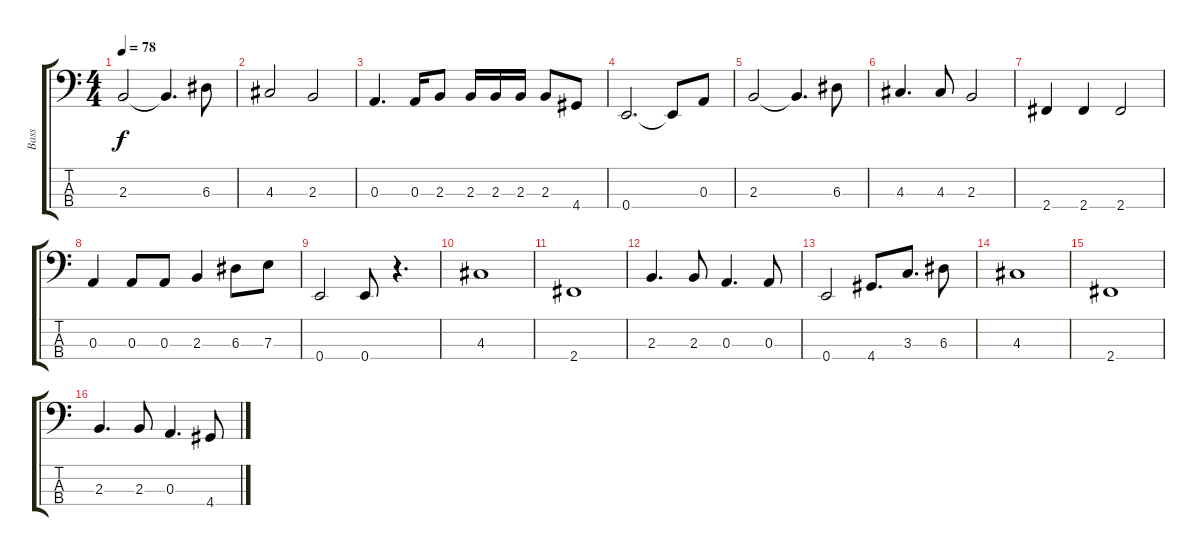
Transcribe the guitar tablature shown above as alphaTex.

\track ("Bass" "Bass") {instrument electricbassfinger}
\staff {score tabs}
\tuning (G2 D2 A1 E1) {hide}
\ts (4 4)
\tempo 78
\clef f4
\ks c
2.3.2{dy f} 2.3{t}.4{d} 6.3.8 |
4.3.2 2.3.2 |
0.3.4{d} 0.3.16 2.3.8 2.3.16 2.3.16 2.3.16 2.3.8 4.4.8 |
0.4.2{d} 0.4{t}.8 0.3.8 |
2.3.2 2.3{t}.4{d} 6.3.8 |
4.3.4{d} 4.3.8 2.3.2 |
2.4.4 2.4.4 2.4.2 |
0.3.4 0.3.8 0.3.8 2.3.4 6.3.8 7.3.8 |
0.4.2 0.4.8 r.4{d} |
4.3.1 |
2.4.1 |
2.3.4{d} 2.3.8 0.3.4{d} 0.3.8 |
0.4.2 4.4.8{d} 3.3.8{d} 6.3.8 |
4.3.1 |
2.4.1 |
2.3.4{d} 2.3.8 0.3.4{d} 4.4.8
